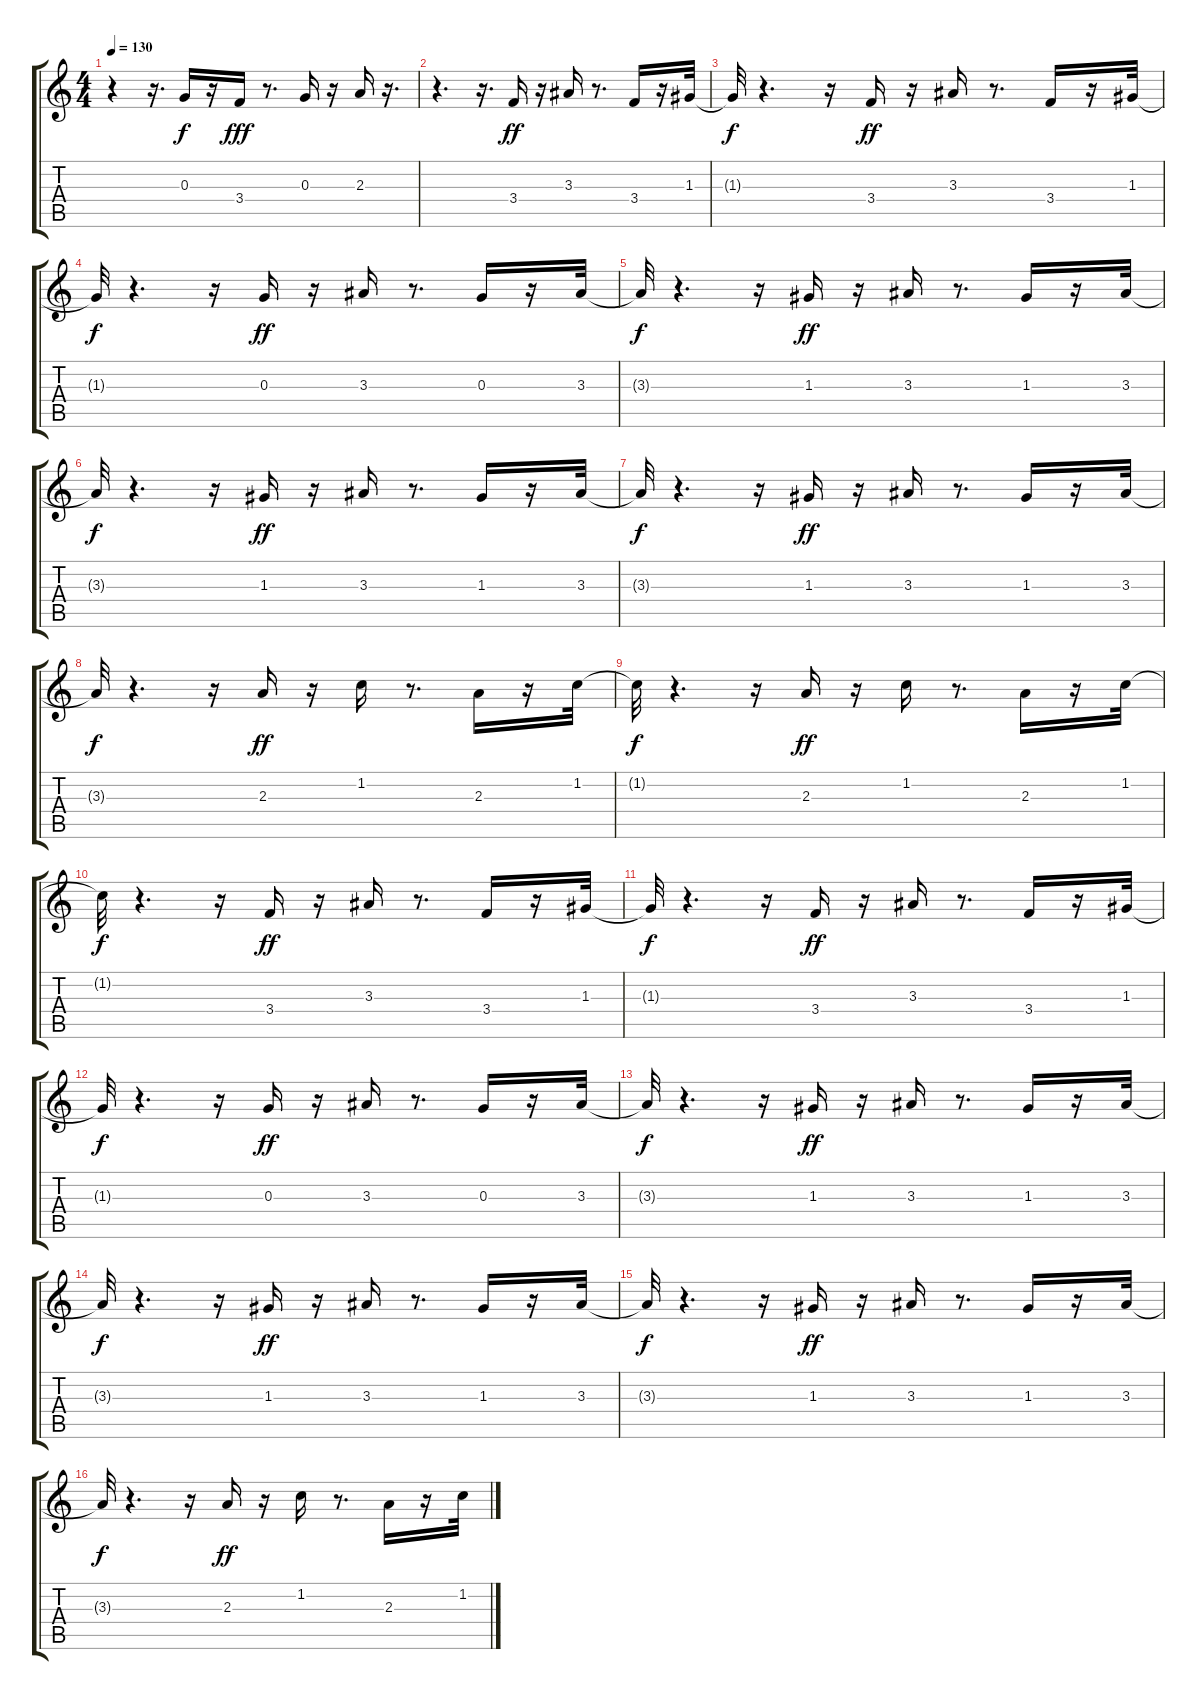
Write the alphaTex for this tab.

\track "" {instrument electricguitarmuted}
\staff {score tabs}
\tuning (E4 B3 G3 D3 A2 E2) {hide}
\ts (4 4)
\tempo 130
\clef g2
\ks c
r.4{dy fff} r.16{d} 0.3.16{dy f} r.16 3.4.16{dy fff} r.8{d} 0.3.16 r.16 2.3.16 r.16{d} |
r.4{d} r.16{d} 3.4.16{dy ff} r.16 3.3.16 r.8{d} 3.4.16 r.16 1.3.32 |
1.3{t}.32{dy f} r.4{d} r.16 3.4.16{dy ff} r.16 3.3.16 r.8{d} 3.4.16 r.16 1.3.32 |
1.3{t}.32{dy f} r.4{d} r.16 0.3.16{dy ff} r.16 3.3.16 r.8{d} 0.3.16 r.16 3.3.32 |
3.3{t}.32{dy f} r.4{d} r.16 1.3.16{dy ff} r.16 3.3.16 r.8{d} 1.3.16 r.16 3.3.32 |
3.3{t}.32{dy f} r.4{d} r.16 1.3.16{dy ff} r.16 3.3.16 r.8{d} 1.3.16 r.16 3.3.32 |
3.3{t}.32{dy f} r.4{d} r.16 1.3.16{dy ff} r.16 3.3.16 r.8{d} 1.3.16 r.16 3.3.32 |
3.3{t}.32{dy f} r.4{d} r.16 2.3.16{dy ff} r.16 1.2.16 r.8{d} 2.3.16 r.16 1.2.32 |
1.2{t}.32{dy f} r.4{d} r.16 2.3.16{dy ff} r.16 1.2.16 r.8{d} 2.3.16 r.16 1.2.32 |
1.2{t}.32{dy f} r.4{d} r.16 3.4.16{dy ff} r.16 3.3.16 r.8{d} 3.4.16 r.16 1.3.32 |
1.3{t}.32{dy f} r.4{d} r.16 3.4.16{dy ff} r.16 3.3.16 r.8{d} 3.4.16 r.16 1.3.32 |
1.3{t}.32{dy f} r.4{d} r.16 0.3.16{dy ff} r.16 3.3.16 r.8{d} 0.3.16 r.16 3.3.32 |
3.3{t}.32{dy f} r.4{d} r.16 1.3.16{dy ff} r.16 3.3.16 r.8{d} 1.3.16 r.16 3.3.32 |
3.3{t}.32{dy f} r.4{d} r.16 1.3.16{dy ff} r.16 3.3.16 r.8{d} 1.3.16 r.16 3.3.32 |
3.3{t}.32{dy f} r.4{d} r.16 1.3.16{dy ff} r.16 3.3.16 r.8{d} 1.3.16 r.16 3.3.32 |
3.3{t}.32{dy f} r.4{d} r.16 2.3.16{dy ff} r.16 1.2.16 r.8{d} 2.3.16 r.16 1.2.32
